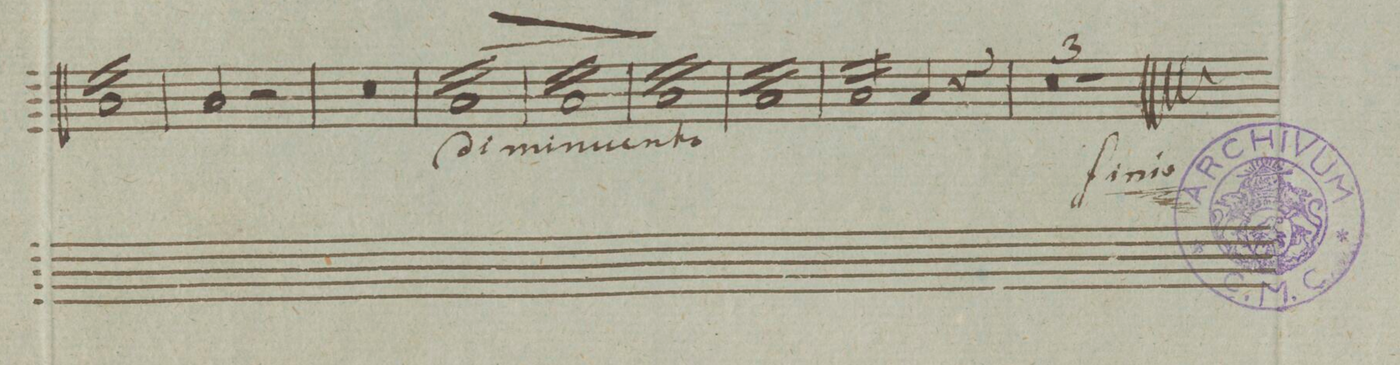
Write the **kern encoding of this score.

**kern	**dynam
*I"3. Timpano. C. G. F.	*
*clefF4	*
*k[]	*
*met(c|)	*
*M2/2	*
16C/LL	.
16C/	.
16C/	.
16C/	.
16C/	.
16C/	.
16C/	.
16C/	.
16C/	.
16C/	.
16C/	.
16C/	.
16C/	.
16C/	.
16C/	.
16C/JJ	.
=239	=239
2C/	.
2r	.
=240	=240
0r	.
=241	=241
=242	=242
16C/LL	>
16C/	.
16C/	.
16C/	.
16C/	.
16C/	.
16C/	.
16C/	.
16C/	.
16C/	.
16C/	.
16C/	.
16C/	.
16C/	.
16C/	.
16C/JJ	.
=243	=243
16C/LL	.
16C/	.
16C/	.
16C/	.
16C/	.
16C/	.
16C/	.
16C/	.
16C/	.
16C/	.
16C/	.
16C/	.
16C/	.
16C/	.
16C/	.
16C/JJ	.
=244	=244
16C/LL	.
16C/	]
16C/	.
16C/	.
16C/	.
16C/	.
16C/	.
16C/	.
16C/	.
16C/	.
16C/	.
16C/	.
16C/	.
16C/	.
16C/	.
16C/JJ	.
=245	=245
16C/LL	.
16C/	.
16C/	.
16C/	.
16C/	.
16C/	.
16C/	.
16C/	.
16C/	.
16C/	.
16C/	.
16C/	.
16C/	.
16C/	.
16C/	.
16C/JJ	.
=246	=246
16C/LL	.
16C/	.
16C/	.
16C/	.
16C/	.
16C/	.
16C/	.
16C/JJ	.
4C/	.
4r	.
=247	=247
0r	.
=248	=248
=249	=249
1r	.
==	==
*-	*-
